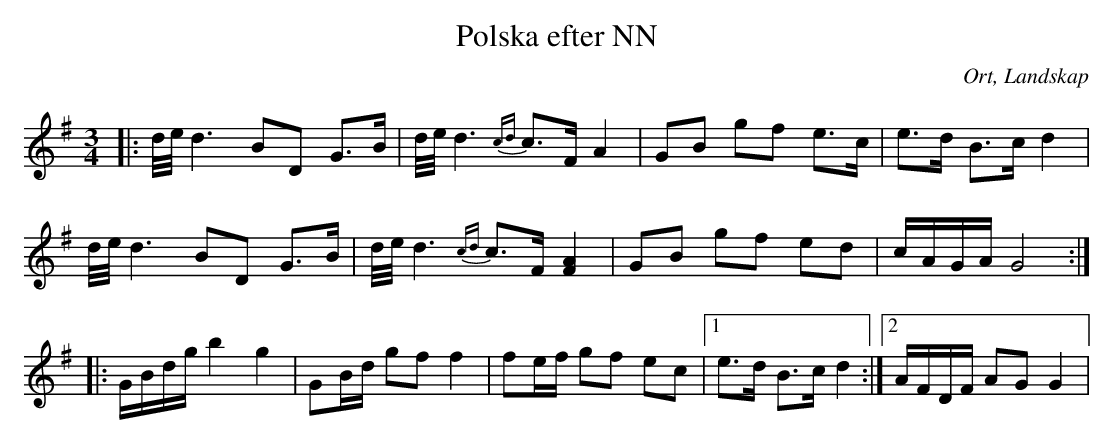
X:1
T:Polska efter NN
O:Ort, Landskap
M:3/4
L:1/8
K:G
|:d//e//d3 BD G>B|d//e//d3 {cd}c>F A2|GB gf e>c|e>d B>c d2|
d//e//d3 BD G>B|d//e//d3 {cd}c>F [F2A2]|GB gf ed|c/A/G/A/ G4:|
|:G/B/d/g/ b2 g2|GB/d/ gf f2|fe/f/ gf ec|1e>d B>c d2:|2 A/F/D/F/ AG G2|
